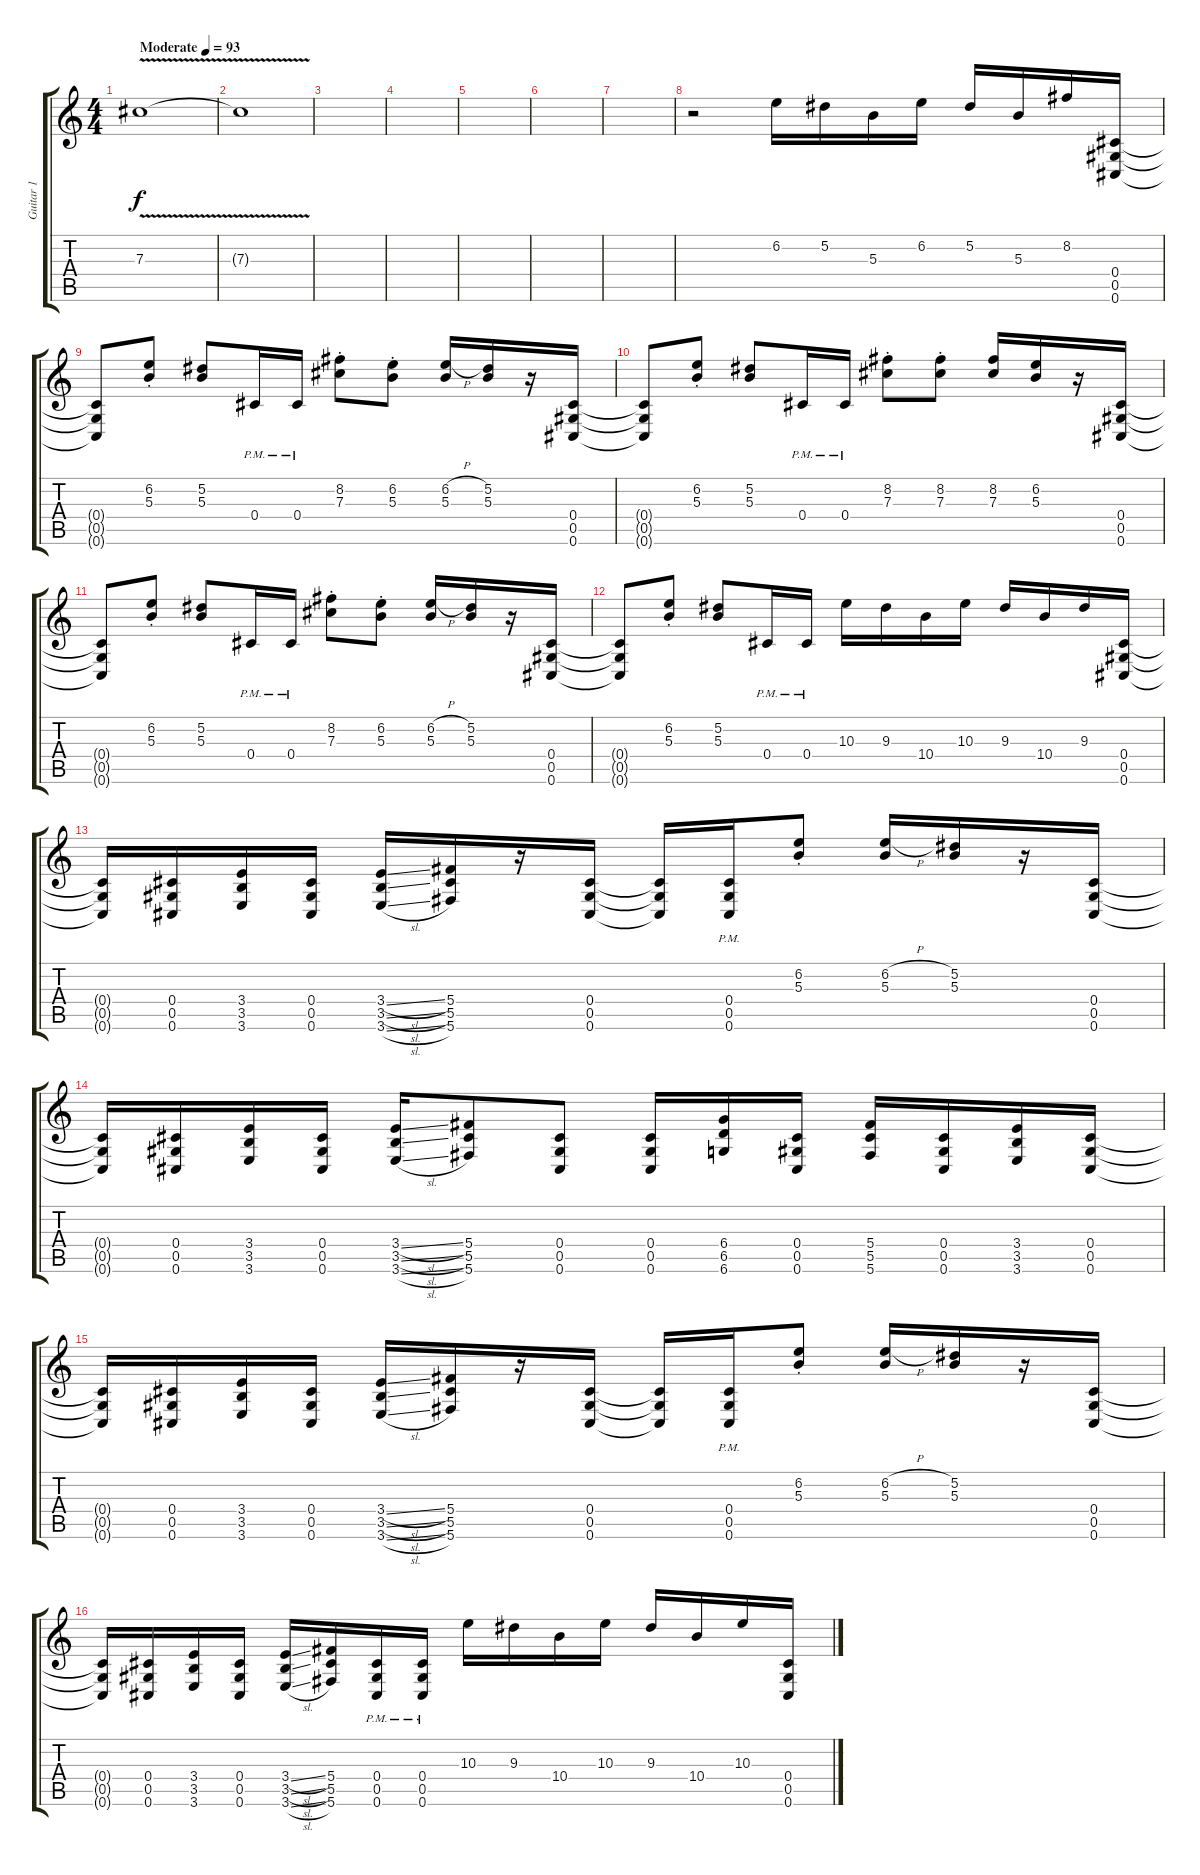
\track ("Guitar 1" "Guitar 1") {instrument overdrivenguitar}
\staff {score tabs}
\tuning (Eb4 Bb3 Gb3 Db3 Ab2 Db2) {hide}
\ts (4 4)
\tempo (93 "Moderate")
\clef g2
\ks c
7.3{v}.1{dy f volume 0 instrument overdrivenguitar} |
7.3{v t}.1 |
|
|
|
|
|
r.2 6.2.16 5.2.16 5.3.16 6.2.16 5.2.16 5.3.16 8.2.16 (0.4 0.5 0.6).16 |
(0.4{t} 0.5{t} 0.6{t}).8 (6.2{st} 5.3{st}).8 (5.2 5.3).8 0.4{pm}.16 0.4{pm}.16 (8.2{st} 7.3{st}).8 (6.2{st} 5.3{st}).8 (6.2{h} 5.3).16 (5.2 5.3).16 r.16 (0.4 0.5 0.6).16 |
(0.4{t} 0.5{t} 0.6{t}).8 (6.2{st} 5.3{st}).8 (5.2 5.3).8 0.4{pm}.16 0.4{pm}.16 (8.2{st} 7.3{st}).8 (8.2{st} 7.3{st}).8 (8.2 7.3).16 (6.2 5.3).16 r.16 (0.4 0.5 0.6).16 |
(0.4{t} 0.5{t} 0.6{t}).8 (6.2{st} 5.3{st}).8 (5.2 5.3).8 0.4{pm}.16 0.4{pm}.16 (8.2{st} 7.3{st}).8 (6.2{st} 5.3{st}).8 (6.2{h} 5.3).16 (5.2 5.3).16 r.16 (0.4 0.5 0.6).16 |
(0.4{t} 0.5{t} 0.6{t}).8 (6.2{st} 5.3{st}).8 (5.2 5.3).8 0.4{pm}.16 0.4{pm}.16 10.3.16 9.3.16 10.4.16 10.3.16 9.3.16 10.4.16 9.3.16 (0.4 0.5 0.6).16 |
(0.4{t} 0.5{t} 0.6{t}).16 (0.4 0.5 0.6).16 (3.4 3.5 3.6).16 (0.4 0.5 0.6).16 (3.4{sl} 3.5{sl} 3.6{sl}).16 (5.4 5.5 5.6).16 r.16 (0.4 0.5 0.6).16 (0.4{t} 0.5{t} 0.6{t}).16 (0.4{pm} 0.5{pm} 0.6{pm}).16 (6.2{st} 5.3{st}).8 (6.2{h} 5.3).16 (5.2 5.3).16 r.16 (0.4 0.5 0.6).16 |
(0.4{t} 0.5{t} 0.6{t}).16 (0.4 0.5 0.6).16 (3.4 3.5 3.6).16 (0.4 0.5 0.6).16 (3.4{sl} 3.5{sl} 3.6{sl}).16 (5.4 5.5 5.6).8 (0.4 0.5 0.6).8 (0.4 0.5 0.6).16 (6.4 6.5 6.6).16 (0.4 0.5 0.6).16 (5.4 5.5 5.6).16 (0.4 0.5 0.6).16 (3.4 3.5 3.6).16 (0.4 0.5 0.6).16 |
(0.4{t} 0.5{t} 0.6{t}).16 (0.4 0.5 0.6).16 (3.4 3.5 3.6).16 (0.4 0.5 0.6).16 (3.4{sl} 3.5{sl} 3.6{sl}).16 (5.4 5.5 5.6).16 r.16 (0.4 0.5 0.6).16 (0.4{t} 0.5{t} 0.6{t}).16 (0.4{pm} 0.5{pm} 0.6{pm}).16 (6.2{st} 5.3{st}).8 (6.2{h} 5.3).16 (5.2 5.3).16 r.16 (0.4 0.5 0.6).16 |
(0.4{t} 0.5{t} 0.6{t}).16 (0.4 0.5 0.6).16 (3.4 3.5 3.6).16 (0.4 0.5 0.6).16 (3.4{sl} 3.5{sl} 3.6{sl}).16 (5.4 5.5 5.6).16 (0.4{pm} 0.5{pm} 0.6{pm}).16 (0.4{pm} 0.5{pm} 0.6{pm}).16 10.3.16 9.3.16 10.4.16 10.3.16 9.3.16 10.4.16 10.3.16 (0.4 0.5 0.6).16
